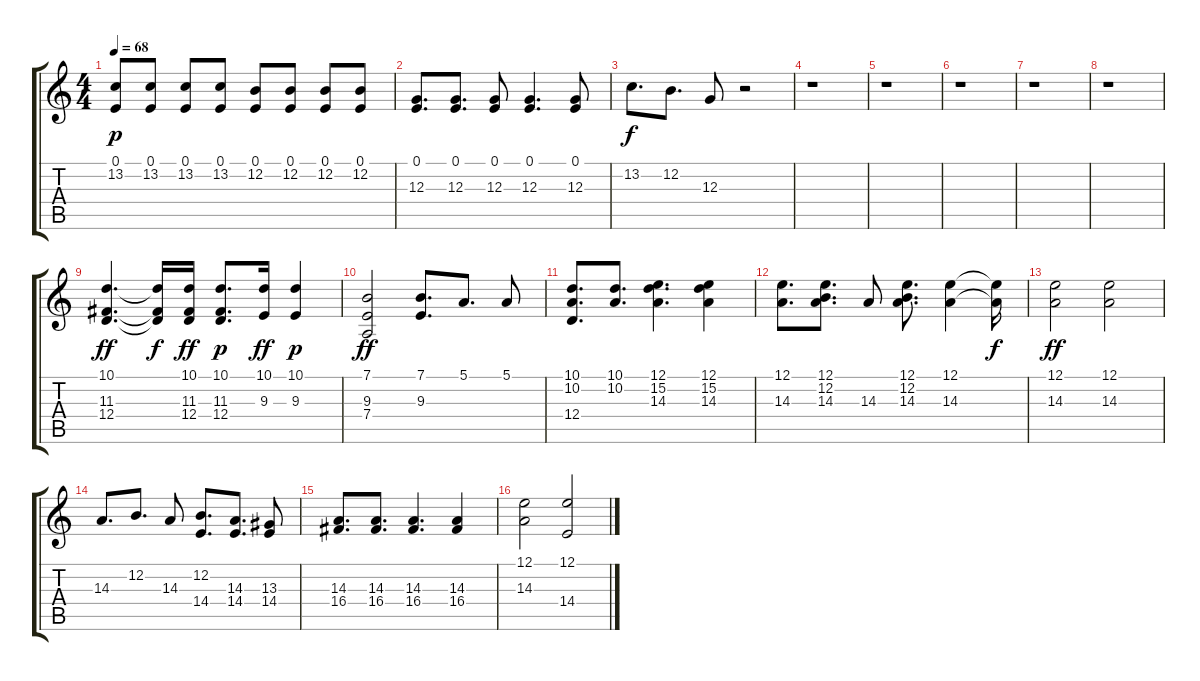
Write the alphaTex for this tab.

\track "" {instrument brightacousticpiano}
\staff {score tabs}
\tuning (E4 B3 G3 D3 A2 E2) {hide}
\ts (4 4)
\tempo 68
\clef g2
\ks c
(0.1 13.2).8{dy p} (0.1 13.2).8 (0.1 13.2).8 (0.1 13.2).8 (0.1 12.2).8 (0.1 12.2).8 (0.1 12.2).8 (0.1 12.2).8 |
(0.1 12.3).8{d} (0.1 12.3).8{d} (0.1 12.3).8 (0.1 12.3).4{d} (0.1 12.3).8 |
13.2.8{d dy f} 12.2.8{d} 12.3.8 r.2 |
r.1 |
r.1 |
r.1 |
r.1 |
r.1 |
(10.1 11.3 12.4).4{d dy ff} (10.1{t} 11.3{t} 12.4{t}).16{dy f} (10.1 11.3 12.4).16{dy ff} (10.1 11.3 12.4).8{d dy p} (10.1 9.3).16{dy ff} (10.1 9.3).4{dy p} |
(7.1 9.3 7.4).2{dy ff} (7.1 9.3).8{d} 5.1.8{d} 5.1.8 |
(10.1 10.2 12.4).8{d} (10.1 10.2).8{d} (12.1 15.2 14.3).4{d} (12.1 15.2 14.3).4 |
(12.1 14.3).8{d} (12.1 12.2 14.3).8{d} 14.3.8 (12.1 12.2 14.3).8{d} (12.1 14.3).4 (12.1{t} 14.3{t}).16{dy f} |
(12.1 14.3).2{dy ff} (12.1 14.3).2 |
14.3.8{d} 12.2.8{d} 14.3.8 (12.2 14.4).8{d} (14.3 14.4).8{d} (13.3 14.4).8 |
(14.3 16.4).8{d} (14.3 16.4).8{d} (14.3 16.4).4{d} (14.3 16.4).4 |
(12.1 14.3).2 (12.1 14.4).2
